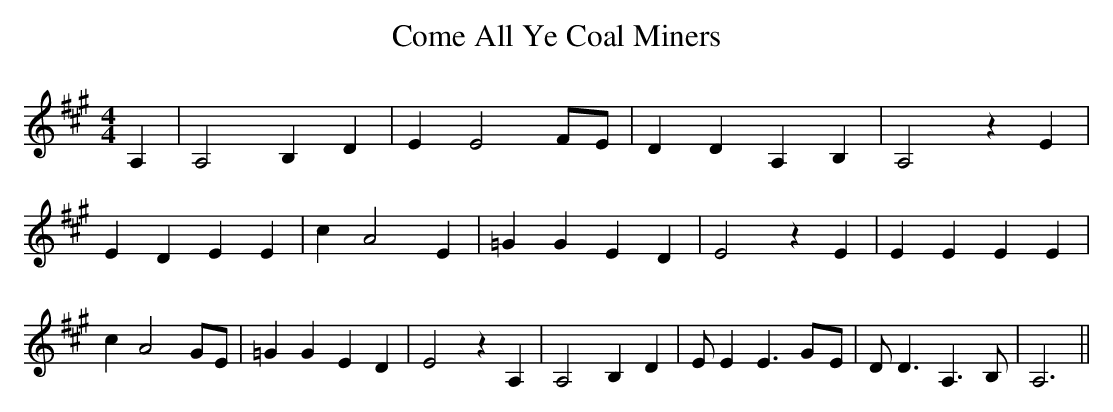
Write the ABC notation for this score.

X:1
T:Come All Ye Coal Miners
M:4/4
L:1/4
K:A
 A,| A,2 B, D| E E2F/2-E/2| D D A, B,| A,2 z E| E D E E| c A2 E| =G G E D|\
 E2 z E| E E E E| c A2 G/2E/2| =G G E D| E2 z A,| A,2 B, D| E/2 E E3/2G/2-E/2|\
 D/2 D3/2 A,3/2 B,/2| A,3||
